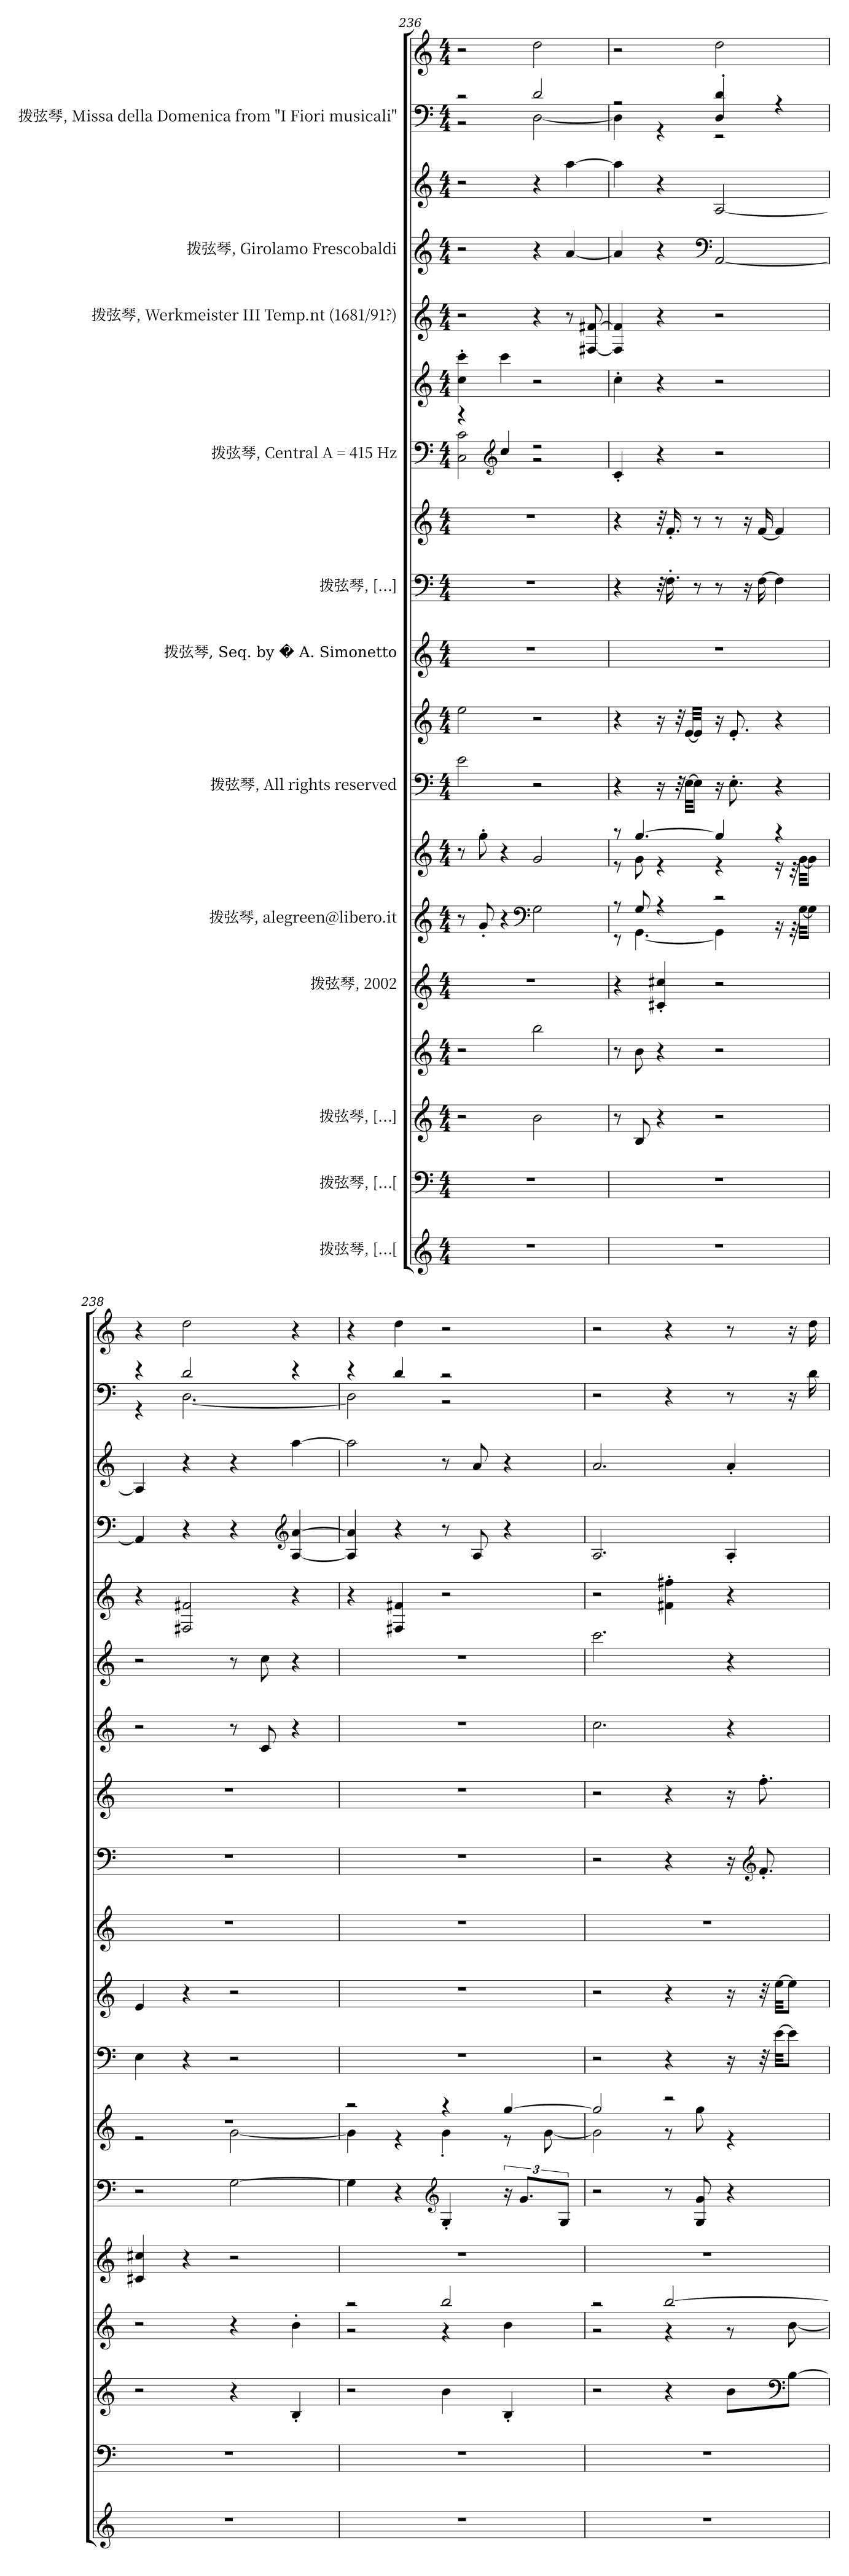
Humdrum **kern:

**kern	**kern	**kern	**kern	**kern	**kern	**kern	**kern	**kern	**kern	**kern	**kern	**kern	**kern	**kern	**kern	**kern	**kern	**kern
*part12	*part11	*part10	*part10	*part9	*part8	*part8	*part7	*part7	*part6	*part5	*part5	*part4	*part4	*part3	*part2	*part2	*part1	*part1
*staff19	*staff18	*staff17	*staff16	*staff15	*staff14	*staff13	*staff12	*staff11	*staff10	*staff9	*staff8	*staff7	*staff6	*staff5	*staff4	*staff3	*staff2	*staff1
*I"拨弦琴, [...[	*I"拨弦琴, [...[	*I"拨弦琴, [...]	*	*I"拨弦琴, 2002	*I"拨弦琴, alegreen@libero.it	*	*I"拨弦琴, All rights reserved	*	*I"拨弦琴, Seq. by � A. Simonetto	*I"拨弦琴, [...]	*	*I"拨弦琴, Central A = 415 Hz	*	*I"拨弦琴, Werkmeister III Temp.nt (1681/91?)	*I"拨弦琴, Girolamo Frescobaldi	*	*I"拨弦琴, Missa della Domenica from &quot;I Fiori musicali&quot;	*
*clefG2	*clefF4	*clefG2	*clefG2	*clefG2	*clefG2	*clefG2	*clefF4	*clefG2	*clefG2	*clefF4	*clefG2	*clefF4	*clefG2	*clefG2	*clefG2	*clefG2	*clefF4	*clefG2
*k[]	*k[]	*k[]	*k[]	*k[]	*k[]	*k[]	*k[]	*k[]	*k[]	*k[]	*k[]	*k[]	*k[]	*k[]	*k[]	*k[]	*k[]	*k[]
*M4/4	*M4/4	*M4/4	*M4/4	*M4/4	*M4/4	*M4/4	*M4/4	*M4/4	*M4/4	*M4/4	*M4/4	*M4/4	*M4/4	*M4/4	*M4/4	*M4/4	*M4/4	*M4/4
=236	=236	=236	=236	=236	=236	=236	=236	=236	=236	=236	=236	=236	=236	=236	=236	=236	=236	=236
*	*	*	*	*	*	*	*	*	*	*	*	*^	*	*	*	*	*^	*
1r	1r	2r	2r	1r	8r	8r	2e\	2ee\	1r	1r	1r	4r	2C\ 2c\	4cc\' 4ccc\'	2r	2r	2r	2r	2r	2r
.	.	.	.	.	8g'/	8gg'\	.	.	.	.	.	.	.	.	.	.	.	.	.	.
*	*	*	*	*	*	*	*	*	*	*	*	*clefG2	*	*	*	*	*	*	*	*
.	.	.	.	.	4r	4r	.	.	.	.	.	4cc/	.	4ccc\	.	.	.	.	.	.
*	*	*	*	*	*clefF4	*	*	*	*	*	*	*	*	*	*	*	*	*	*	*
.	.	2b\	2bb\	.	2G\	2g/	2r	2r	.	.	.	2r	2r	2r	4r	4r	4r	2d/	[2D\	2dd\
.	.	.	.	.	.	.	.	.	.	.	.	.	.	.	8r	[4a/	[4aa\	.	.	.
.	.	.	.	.	.	.	.	.	.	.	.	.	.	.	[8F#X/ [8f#X/	.	.	.	.	.
*	*	*	*	*	*	*	*	*	*	*	*	*v	*v	*	*	*	*	*	*	*
!!LO:PB:g=z
=237	=237	=237	=237	=237	=237	=237	=237	=237	=237	=237	=237	=237	=237	=237	=237	=237	=237	=237	=237
*	*	*	*	*	*^	*^	*	*	*	*	*	*	*	*	*	*	*	*	*
1r	1r	8r	8r	4r	8r	8r	8r	8r	4r	4r	1r	4r	4r	4c'/	4cc'\	4F#/] 4f#/]	4a/]	4aa\]	2r	4D\]	2r
.	.	8B/	8b\	.	8G/	[4.GG\	[4.gg/	8g\	.	.	.	.	.	.	.	.	.	.	.	.	.
.	.	4r	4r	4c#X/' 4cc#X/'	4r	.	.	4r	16r	16r	.	32r	32r	4r	4r	4r	4r	4r	.	4r	.
.	.	.	.	.	.	.	.	.	.	.	.	16.F'\	16.f'/	.	.	.	.	.	.	.	.
.	.	.	.	.	.	.	.	.	32r	32r	.	.	.	.	.	.	.	.	.	.	.
.	.	.	.	.	.	.	.	.	[32E\KKL	[32e/KKL	.	.	.	.	.	.	.	.	.	.	.
.	.	.	.	.	.	.	.	.	8E\J]	8e/J]	.	8r	8r	.	.	.	.	.	.	.	.
*	*	*	*	*	*	*	*	*	*	*	*	*	*	*	*	*	*clefF4	*	*	*	*
.	.	2r	2r	2r	2r	4GG\]	4gg/]	4r	16r	16r	.	8r	8r	2r	2r	2r	[2AA/	[2A/	4D/' 4d/'	2r	2dd\
.	.	.	.	.	.	.	.	.	8.E'\	8.e'/	.	.	.	.	.	.	.	.	.	.	.
.	.	.	.	.	.	.	.	.	.	.	.	16r	16r	.	.	.	.	.	.	.	.
.	.	.	.	.	.	.	.	.	.	.	.	[16F\	[16f/	.	.	.	.	.	.	.	.
.	.	.	.	.	.	16r	4r	16r	4r	4r	.	4F\]	4f/]	.	.	.	.	.	4r	.	.
.	.	.	.	.	.	32r	.	32r	.	.	.	.	.	.	.	.	.	.	.	.	.
.	.	.	.	.	.	[32G\KKL	.	[32g\KKL	.	.	.	.	.	.	.	.	.	.	.	.	.
.	.	.	.	.	.	8G\J]	.	8g\J]	.	.	.	.	.	.	.	.	.	.	.	.	.
*	*	*	*	*	*v	*v	*	*	*	*	*	*	*	*	*	*	*	*	*	*	*
=238	=238	=238	=238	=238	=238	=238	=238	=238	=238	=238	=238	=238	=238	=238	=238	=238	=238	=238	=238	=238
1r	1r	2r	2r	4c#X/ 4cc#X/	2r	1r	2r	4E\	4e/	1r	1r	1r	2r	2r	4r	4AA/]	4A/]	4r	4r	4r
.	.	.	.	4r	.	.	.	4r	4r	.	.	.	.	.	2F#X/ 2f#X/	4r	4r	2d/	[2.D\	2dd\
.	.	4r	4r	2r	[2G\	.	[2g\	2r	2r	.	.	.	8r	8r	.	4r	4r	.	.	.
.	.	.	.	.	.	.	.	.	.	.	.	.	8c/	8cc\	.	.	.	.	.	.
*	*	*	*	*	*	*	*	*	*	*	*	*	*	*	*	*clefG2	*	*	*	*
.	.	4B'/	4b'\	.	.	.	.	.	.	.	.	.	4r	4r	4r	[4A/ [4a/	[4aa\	4r	.	4r
=239	=239	=239	=239	=239	=239	=239	=239	=239	=239	=239	=239	=239	=239	=239	=239	=239	=239	=239	=239	=239
*	*	*	*^	*	*	*	*	*	*	*	*	*	*	*	*	*	*	*	*	*
1r	1r	2r	2r	2r	1r	4G\]	2r	4g\]	1r	1r	1r	1r	1r	1r	1r	4r	4A/] 4a/]	2aa\]	4r	2D\]	4r
.	.	.	.	.	.	4r	.	4r	.	.	.	.	.	.	.	4F#X/ 4f#X/	4r	.	4d/	.	4dd\
*	*	*	*	*	*	*clefG2	*	*	*	*	*	*	*	*	*	*	*	*	*	*	*
.	.	4b\	2bb/	4r	.	4G'/	4r	4g'\	.	.	.	.	.	.	.	2r	8r	8r	2r	2r	2r
.	.	.	.	.	.	.	.	.	.	.	.	.	.	.	.	.	8A/	8a/	.	.	.
.	.	4B'/	.	4b\	.	24r	[4gg/	8r	.	.	.	.	.	.	.	.	4r	4r	.	.	.
.	.	.	.	.	.	12.g/L	.	.	.	.	.	.	.	.	.	.	.	.	.	.	.
.	.	.	.	.	.	.	.	[8g\	.	.	.	.	.	.	.	.	.	.	.	.	.
.	.	.	.	.	.	12G/J	.	.	.	.	.	.	.	.	.	.	.	.	.	.	.
*	*	*	*	*	*	*	*	*	*	*	*	*	*	*	*	*	*	*	*v	*v	*
!!LO:PB:g=z
=240	=240	=240	=240	=240	=240	=240	=240	=240	=240	=240	=240	=240	=240	=240	=240	=240	=240	=240	=240	=240
1r	1r	2r	2r	2r	1r	2r	2gg/]	2g\]	2r	2r	1r	2r	2r	2.cc\	2.ccc\	2r	2.A/	2.a/	2r	2r
.	.	4r	[2bb/	4r	.	8r	2r	8r	4r	4r	.	4r	4r	.	.	4f#X\' 4ff#X\'	.	.	4r	4r
.	.	.	.	.	.	8G/ 8g/	.	8gg\	.	.	.	.	.	.	.	.	.	.	.	.
.	.	8b\L	.	8r	.	4r	.	4r	16r	16r	.	16r	16r	4r	4r	4r	4A'/	4a'/	8r	8r
*	*	*	*	*	*	*	*	*	*	*	*	*clefG2	*	*	*	*	*	*	*	*
.	.	.	.	.	.	.	.	.	32r	32r	.	8.f'/	8.ff'\	.	.	.	.	.	.	.
.	.	.	.	.	.	.	.	.	[32e\KKL	[32ee\KKL	.	.	.	.	.	.	.	.	.	.
*	*	*clefF4	*	*	*	*	*	*	*	*	*	*	*	*	*	*	*	*	*	*
.	.	[8B\J	.	[8b\	.	.	.	.	8e\J]	8ee\J]	.	.	.	.	.	.	.	.	16r	16r
.	.	.	.	.	.	.	.	.	.	.	.	.	.	.	.	.	.	.	16d\	16dd\
*	*	*	*v	*v	*	*	*v	*v	*	*	*	*	*	*	*	*	*	*	*	*
=	=	=	=	=	=	=	=	=	=	=	=	=	=	=	=	=	=	=
*-	*-	*-	*-	*-	*-	*-	*-	*-	*-	*-	*-	*-	*-	*-	*-	*-	*-	*-
